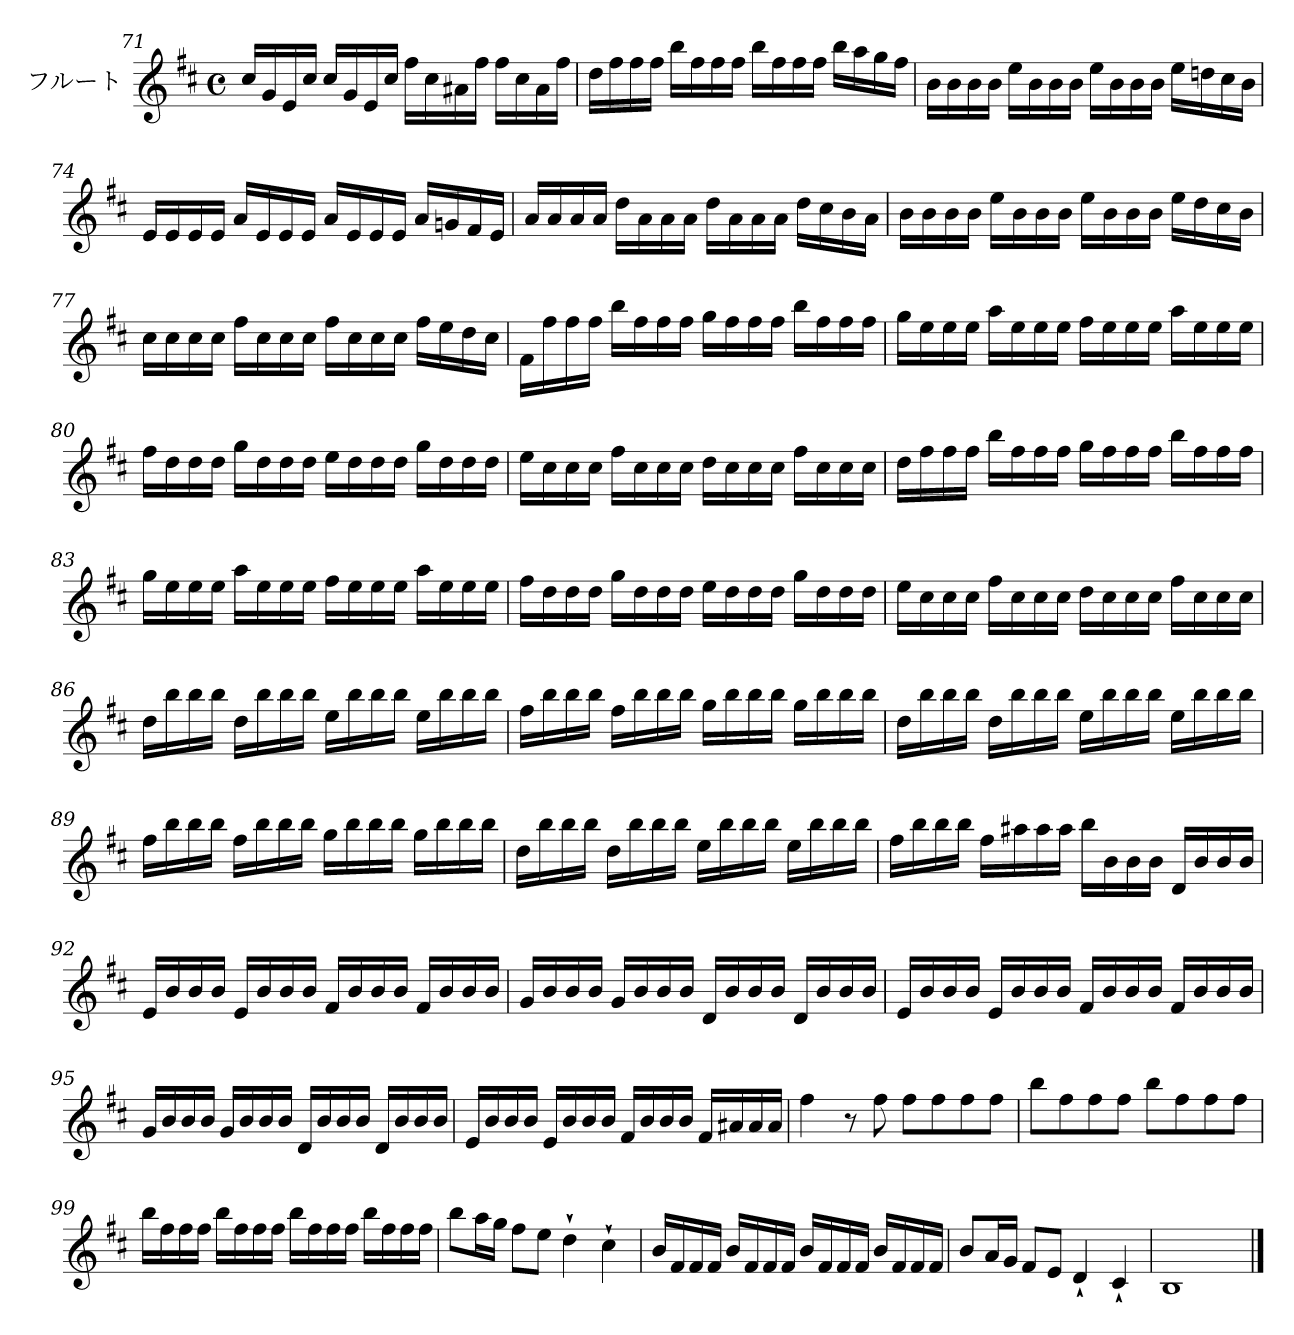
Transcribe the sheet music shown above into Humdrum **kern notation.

**kern
*part1
*staff1
*I"フルート
!!LO:LB:g=z
*clefG2
*k[f#c#]
*M4/4
*met(c)
=71
16cc#/LL
16g/
16e/
16cc#/JJ
16cc#/LL
16g/
16e/
16cc#/JJ
16ff#\LL
16cc#\
16a#X\
16ff#\JJ
16ff#\LL
16cc#\
16a#\
16ff#\JJ
=72
16dd\LL
16ff#\
16ff#\
16ff#\JJ
16bb\LL
16ff#\
16ff#\
16ff#\JJ
16bb\LL
16ff#\
16ff#\
16ff#\JJ
16bb\LL
16aa\
16gg\
16ff#\JJ
!!LO:PB:g=z
=73
16b\LL
16b\
16b\
16b\JJ
16ee\LL
16b\
16b\
16b\JJ
16ee\LL
16b\
16b\
16b\JJ
16ee\LL
16ddn\
16cc#\
16b\JJ
=74
16e/LL
16e/
16e/
16e/JJ
16a/LL
16e/
16e/
16e/JJ
16a/LL
16e/
16e/
16e/JJ
16a/LL
16gn/
16f#/
16e/JJ
!!LO:LB:g=z
=75
16a/LL
16a/
16a/
16a/JJ
16dd\LL
16a\
16a\
16a\JJ
16dd\LL
16a\
16a\
16a\JJ
16dd\LL
16cc#\
16b\
16a\JJ
=76
16b\LL
16b\
16b\
16b\JJ
16ee\LL
16b\
16b\
16b\JJ
16ee\LL
16b\
16b\
16b\JJ
16ee\LL
16dd\
16cc#\
16b\JJ
!!LO:LB:g=z
=77
16cc#\LL
16cc#\
16cc#\
16cc#\JJ
16ff#\LL
16cc#\
16cc#\
16cc#\JJ
16ff#\LL
16cc#\
16cc#\
16cc#\JJ
16ff#\LL
16ee\
16dd\
16cc#\JJ
=78
16f#\LL
16ff#\
16ff#\
16ff#\JJ
16bb\LL
16ff#\
16ff#\
16ff#\JJ
16gg\LL
16ff#\
16ff#\
16ff#\JJ
16bb\LL
16ff#\
16ff#\
16ff#\JJ
!!LO:LB:g=z
=79
16gg\LL
16ee\
16ee\
16ee\JJ
16aa\LL
16ee\
16ee\
16ee\JJ
16ff#\LL
16ee\
16ee\
16ee\JJ
16aa\LL
16ee\
16ee\
16ee\JJ
=80
16ff#\LL
16dd\
16dd\
16dd\JJ
16gg\LL
16dd\
16dd\
16dd\JJ
16ee\LL
16dd\
16dd\
16dd\JJ
16gg\LL
16dd\
16dd\
16dd\JJ
!!LO:LB:g=z
=81
16ee\LL
16cc#\
16cc#\
16cc#\JJ
16ff#\LL
16cc#\
16cc#\
16cc#\JJ
16dd\LL
16cc#\
16cc#\
16cc#\JJ
16ff#\LL
16cc#\
16cc#\
16cc#\JJ
=82
16dd\LL
16ff#\
16ff#\
16ff#\JJ
16bb\LL
16ff#\
16ff#\
16ff#\JJ
16gg\LL
16ff#\
16ff#\
16ff#\JJ
16bb\LL
16ff#\
16ff#\
16ff#\JJ
!!LO:LB:g=z
=83
16gg\LL
16ee\
16ee\
16ee\JJ
16aa\LL
16ee\
16ee\
16ee\JJ
16ff#\LL
16ee\
16ee\
16ee\JJ
16aa\LL
16ee\
16ee\
16ee\JJ
=84
16ff#\LL
16dd\
16dd\
16dd\JJ
16gg\LL
16dd\
16dd\
16dd\JJ
16ee\LL
16dd\
16dd\
16dd\JJ
16gg\LL
16dd\
16dd\
16dd\JJ
!!LO:LB:g=z
=85
16ee\LL
16cc#\
16cc#\
16cc#\JJ
16ff#\LL
16cc#\
16cc#\
16cc#\JJ
16dd\LL
16cc#\
16cc#\
16cc#\JJ
16ff#\LL
16cc#\
16cc#\
16cc#\JJ
=86
16dd\LL
16bb\
16bb\
16bb\JJ
16dd\LL
16bb\
16bb\
16bb\JJ
16ee\LL
16bb\
16bb\
16bb\JJ
16ee\LL
16bb\
16bb\
16bb\JJ
!!LO:LB:g=z
=87
16ff#\LL
16bb\
16bb\
16bb\JJ
16ff#\LL
16bb\
16bb\
16bb\JJ
16gg\LL
16bb\
16bb\
16bb\JJ
16gg\LL
16bb\
16bb\
16bb\JJ
!!LO:LB:g=z
=88
16dd\LL
16bb\
16bb\
16bb\JJ
16dd\LL
16bb\
16bb\
16bb\JJ
16ee\LL
16bb\
16bb\
16bb\JJ
16ee\LL
16bb\
16bb\
16bb\JJ
!!LO:PB:g=z
=89
16ff#\LL
16bb\
16bb\
16bb\JJ
16ff#\LL
16bb\
16bb\
16bb\JJ
16gg\LL
16bb\
16bb\
16bb\JJ
16gg\LL
16bb\
16bb\
16bb\JJ
!!LO:LB:g=z
=90
16dd\LL
16bb\
16bb\
16bb\JJ
16dd\LL
16bb\
16bb\
16bb\JJ
16ee\LL
16bb\
16bb\
16bb\JJ
16ee\LL
16bb\
16bb\
16bb\JJ
=91
16ff#\LL
16bb\
16bb\
16bb\JJ
16ff#\LL
16aa#X\
16aa#\
16aa#\JJ
16bb\LL
16b\
16b\
16b\JJ
16d/LL
16b/
16b/
16b/JJ
!!LO:LB:g=z
=92
16e/LL
16b/
16b/
16b/JJ
16e/LL
16b/
16b/
16b/JJ
16f#/LL
16b/
16b/
16b/JJ
16f#/LL
16b/
16b/
16b/JJ
=93
16g/LL
16b/
16b/
16b/JJ
16g/LL
16b/
16b/
16b/JJ
16d/LL
16b/
16b/
16b/JJ
16d/LL
16b/
16b/
16b/JJ
!!LO:LB:g=z
=94
16e/LL
16b/
16b/
16b/JJ
16e/LL
16b/
16b/
16b/JJ
16f#/LL
16b/
16b/
16b/JJ
16f#/LL
16b/
16b/
16b/JJ
=95
16g/LL
16b/
16b/
16b/JJ
16g/LL
16b/
16b/
16b/JJ
16d/LL
16b/
16b/
16b/JJ
16d/LL
16b/
16b/
16b/JJ
!!LO:LB:g=z
=96
16e/LL
16b/
16b/
16b/JJ
16e/LL
16b/
16b/
16b/JJ
16f#/LL
16b/
16b/
16b/JJ
16f#/LL
16a#X/
16a#/
16a#/JJ
=97
4ff#\
8r
8ff#\
8ff#\L
8ff#\
8ff#\
8ff#\J
=98
8bb\L
8ff#\
8ff#\
8ff#\J
8bb\L
8ff#\
8ff#\
8ff#\J
!!LO:LB:g=z
=99
16bb\LL
16ff#\
16ff#\
16ff#\JJ
16bb\LL
16ff#\
16ff#\
16ff#\JJ
16bb\LL
16ff#\
16ff#\
16ff#\JJ
16bb\LL
16ff#\
16ff#\
16ff#\JJ
=100
8bb\L
16aa\L
16gg\JJ
8ff#\L
8ee\J
4dd`\
4cc#`\
!!LO:LB:g=z
=101
16b/LL
16f#/
16f#/
16f#/JJ
16b/LL
16f#/
16f#/
16f#/JJ
16b/LL
16f#/
16f#/
16f#/JJ
16b/LL
16f#/
16f#/
16f#/JJ
=102
8b/L
16a/L
16g/JJ
8f#/L
8e/J
4d`/
4c#`/
=103
1B
==
*-
